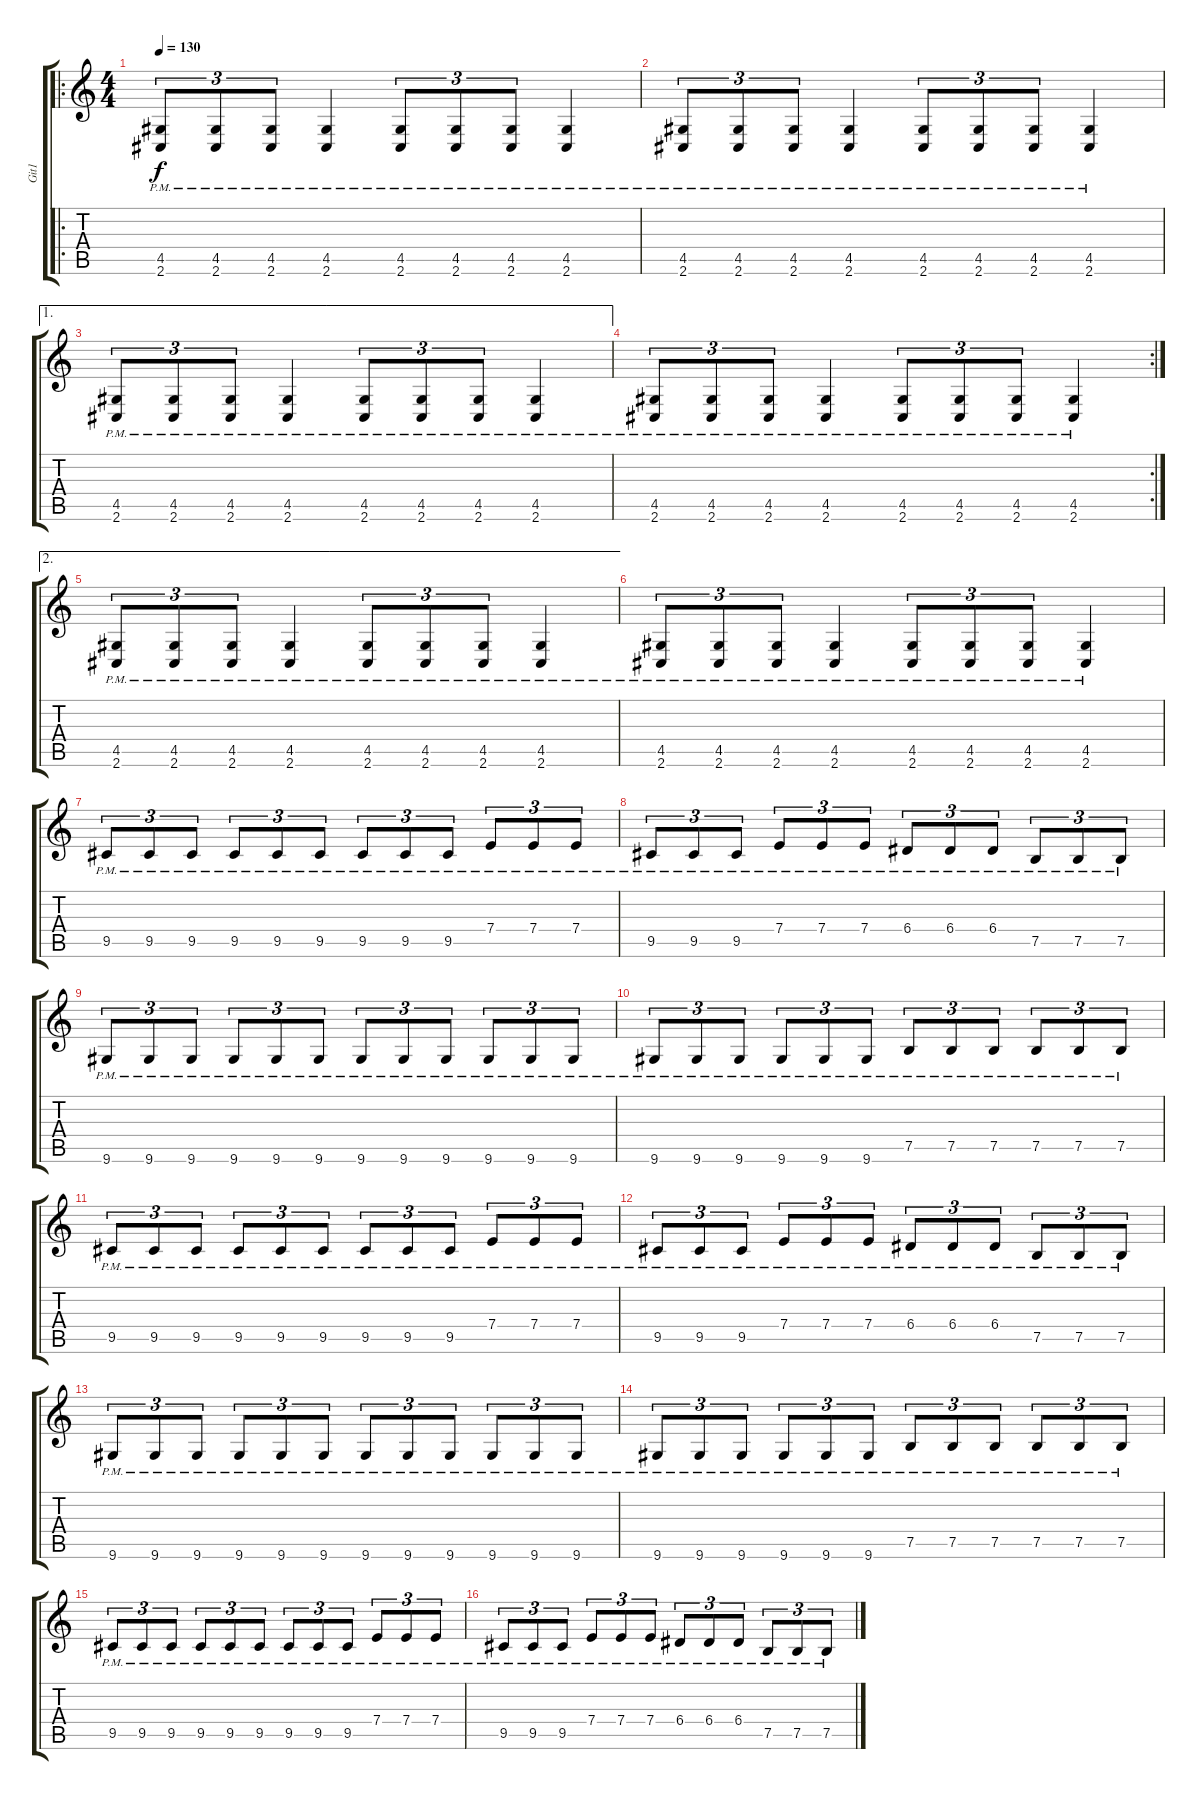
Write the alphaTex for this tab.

\track ("Git1" "Git1") {instrument distortionguitar}
\staff {score tabs}
\tuning (B3 Gb3 D3 A2 E2 B1) {hide}
\ro
\ts (4 4)
\tempo 130
\clef g2
\ks c
(4.5{pm} 2.6{pm}).8{tu (3 2) dy f} (4.5{pm} 2.6{pm}).8{tu (3 2)} (4.5{pm} 2.6{pm}).8{tu (3 2)} (4.5{pm} 2.6{pm}).4 (4.5{pm} 2.6{pm}).8{tu (3 2)} (4.5{pm} 2.6{pm}).8{tu (3 2)} (4.5{pm} 2.6{pm}).8{tu (3 2)} (4.5{pm} 2.6{pm}).4 |
(4.5{pm} 2.6{pm}).8{tu (3 2)} (4.5{pm} 2.6{pm}).8{tu (3 2)} (4.5{pm} 2.6{pm}).8{tu (3 2)} (4.5{pm} 2.6{pm}).4 (4.5{pm} 2.6{pm}).8{tu (3 2)} (4.5{pm} 2.6{pm}).8{tu (3 2)} (4.5{pm} 2.6{pm}).8{tu (3 2)} (4.5{pm} 2.6{pm}).4 |
\ae 1
(4.5{pm} 2.6{pm}).8{tu (3 2)} (4.5{pm} 2.6{pm}).8{tu (3 2)} (4.5{pm} 2.6{pm}).8{tu (3 2)} (4.5{pm} 2.6{pm}).4 (4.5{pm} 2.6{pm}).8{tu (3 2)} (4.5{pm} 2.6{pm}).8{tu (3 2)} (4.5{pm} 2.6{pm}).8{tu (3 2)} (4.5{pm} 2.6{pm}).4 |
\rc 2
(4.5{pm} 2.6{pm}).8{tu (3 2)} (4.5{pm} 2.6{pm}).8{tu (3 2)} (4.5{pm} 2.6{pm}).8{tu (3 2)} (4.5{pm} 2.6{pm}).4 (4.5{pm} 2.6{pm}).8{tu (3 2)} (4.5{pm} 2.6{pm}).8{tu (3 2)} (4.5{pm} 2.6{pm}).8{tu (3 2)} (4.5{pm} 2.6{pm}).4 |
\ae 2
(4.5{pm} 2.6{pm}).8{tu (3 2)} (4.5{pm} 2.6{pm}).8{tu (3 2)} (4.5{pm} 2.6{pm}).8{tu (3 2)} (4.5{pm} 2.6{pm}).4 (4.5{pm} 2.6{pm}).8{tu (3 2)} (4.5{pm} 2.6{pm}).8{tu (3 2)} (4.5{pm} 2.6{pm}).8{tu (3 2)} (4.5{pm} 2.6{pm}).4 |
(4.5{pm} 2.6{pm}).8{tu (3 2)} (4.5{pm} 2.6{pm}).8{tu (3 2)} (4.5{pm} 2.6{pm}).8{tu (3 2)} (4.5{pm} 2.6{pm}).4 (4.5{pm} 2.6{pm}).8{tu (3 2)} (4.5{pm} 2.6{pm}).8{tu (3 2)} (4.5{pm} 2.6{pm}).8{tu (3 2)} (4.5{pm} 2.6{pm}).4 |
9.5{pm}.8{tu (3 2)} 9.5{pm}.8{tu (3 2)} 9.5{pm}.8{tu (3 2)} 9.5{pm}.8{tu (3 2)} 9.5{pm}.8{tu (3 2)} 9.5{pm}.8{tu (3 2)} 9.5{pm}.8{tu (3 2)} 9.5{pm}.8{tu (3 2)} 9.5{pm}.8{tu (3 2)} 7.4{pm}.8{tu (3 2)} 7.4{pm}.8{tu (3 2)} 7.4{pm}.8{tu (3 2)} |
9.5{pm}.8{tu (3 2)} 9.5{pm}.8{tu (3 2)} 9.5{pm}.8{tu (3 2)} 7.4{pm}.8{tu (3 2)} 7.4{pm}.8{tu (3 2)} 7.4{pm}.8{tu (3 2)} 6.4{pm}.8{tu (3 2)} 6.4{pm}.8{tu (3 2)} 6.4{pm}.8{tu (3 2)} 7.5{pm}.8{tu (3 2)} 7.5{pm}.8{tu (3 2)} 7.5{pm}.8{tu (3 2)} |
9.6{pm}.8{tu (3 2)} 9.6{pm}.8{tu (3 2)} 9.6{pm}.8{tu (3 2)} 9.6{pm}.8{tu (3 2)} 9.6{pm}.8{tu (3 2)} 9.6{pm}.8{tu (3 2)} 9.6{pm}.8{tu (3 2)} 9.6{pm}.8{tu (3 2)} 9.6{pm}.8{tu (3 2)} 9.6{pm}.8{tu (3 2)} 9.6{pm}.8{tu (3 2)} 9.6{pm}.8{tu (3 2)} |
9.6{pm}.8{tu (3 2)} 9.6{pm}.8{tu (3 2)} 9.6{pm}.8{tu (3 2)} 9.6{pm}.8{tu (3 2)} 9.6{pm}.8{tu (3 2)} 9.6{pm}.8{tu (3 2)} 7.5{pm}.8{tu (3 2)} 7.5{pm}.8{tu (3 2)} 7.5{pm}.8{tu (3 2)} 7.5{pm}.8{tu (3 2)} 7.5{pm}.8{tu (3 2)} 7.5{pm}.8{tu (3 2)} |
9.5{pm}.8{tu (3 2)} 9.5{pm}.8{tu (3 2)} 9.5{pm}.8{tu (3 2)} 9.5{pm}.8{tu (3 2)} 9.5{pm}.8{tu (3 2)} 9.5{pm}.8{tu (3 2)} 9.5{pm}.8{tu (3 2)} 9.5{pm}.8{tu (3 2)} 9.5{pm}.8{tu (3 2)} 7.4{pm}.8{tu (3 2)} 7.4{pm}.8{tu (3 2)} 7.4{pm}.8{tu (3 2)} |
9.5{pm}.8{tu (3 2)} 9.5{pm}.8{tu (3 2)} 9.5{pm}.8{tu (3 2)} 7.4{pm}.8{tu (3 2)} 7.4{pm}.8{tu (3 2)} 7.4{pm}.8{tu (3 2)} 6.4{pm}.8{tu (3 2)} 6.4{pm}.8{tu (3 2)} 6.4{pm}.8{tu (3 2)} 7.5{pm}.8{tu (3 2)} 7.5{pm}.8{tu (3 2)} 7.5{pm}.8{tu (3 2)} |
9.6{pm}.8{tu (3 2)} 9.6{pm}.8{tu (3 2)} 9.6{pm}.8{tu (3 2)} 9.6{pm}.8{tu (3 2)} 9.6{pm}.8{tu (3 2)} 9.6{pm}.8{tu (3 2)} 9.6{pm}.8{tu (3 2)} 9.6{pm}.8{tu (3 2)} 9.6{pm}.8{tu (3 2)} 9.6{pm}.8{tu (3 2)} 9.6{pm}.8{tu (3 2)} 9.6{pm}.8{tu (3 2)} |
9.6{pm}.8{tu (3 2)} 9.6{pm}.8{tu (3 2)} 9.6{pm}.8{tu (3 2)} 9.6{pm}.8{tu (3 2)} 9.6{pm}.8{tu (3 2)} 9.6{pm}.8{tu (3 2)} 7.5{pm}.8{tu (3 2)} 7.5{pm}.8{tu (3 2)} 7.5{pm}.8{tu (3 2)} 7.5{pm}.8{tu (3 2)} 7.5{pm}.8{tu (3 2)} 7.5{pm}.8{tu (3 2)} |
9.5{pm}.8{tu (3 2)} 9.5{pm}.8{tu (3 2)} 9.5{pm}.8{tu (3 2)} 9.5{pm}.8{tu (3 2)} 9.5{pm}.8{tu (3 2)} 9.5{pm}.8{tu (3 2)} 9.5{pm}.8{tu (3 2)} 9.5{pm}.8{tu (3 2)} 9.5{pm}.8{tu (3 2)} 7.4{pm}.8{tu (3 2)} 7.4{pm}.8{tu (3 2)} 7.4{pm}.8{tu (3 2)} |
9.5{pm}.8{tu (3 2)} 9.5{pm}.8{tu (3 2)} 9.5{pm}.8{tu (3 2)} 7.4{pm}.8{tu (3 2)} 7.4{pm}.8{tu (3 2)} 7.4{pm}.8{tu (3 2)} 6.4{pm}.8{tu (3 2)} 6.4{pm}.8{tu (3 2)} 6.4{pm}.8{tu (3 2)} 7.5{pm}.8{tu (3 2)} 7.5{pm}.8{tu (3 2)} 7.5{pm}.8{tu (3 2)}
